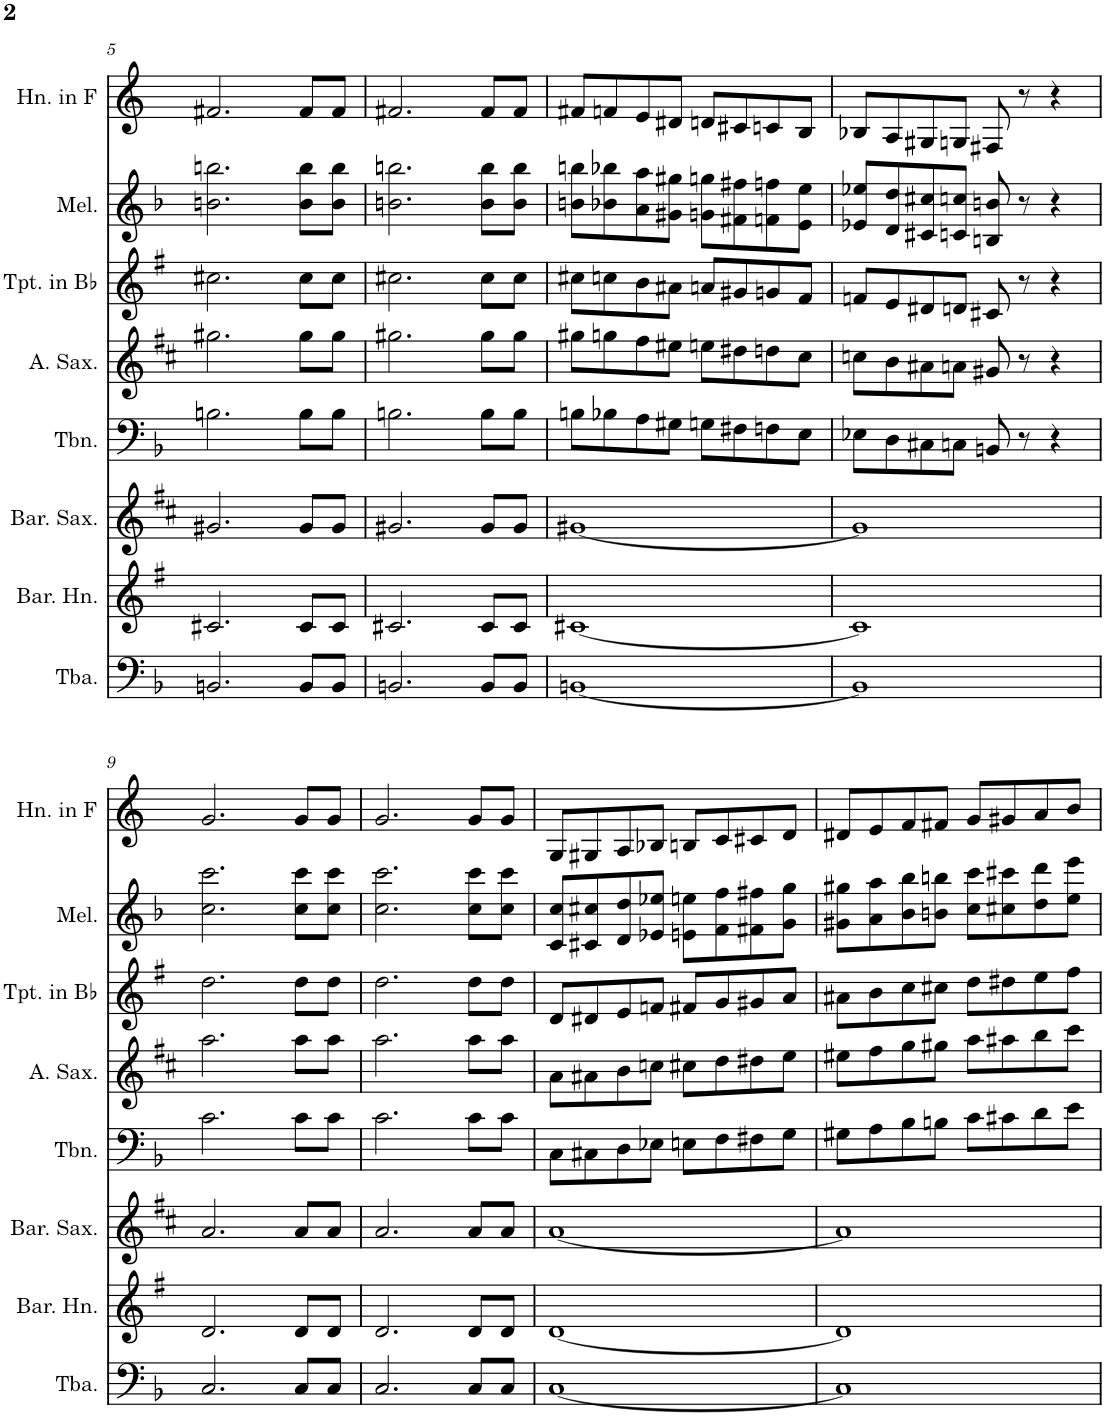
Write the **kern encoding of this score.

**kern	**kern	**kern	**kern	**kern	**kern	**kern	**kern
*part8	*part7	*part6	*part5	*part4	*part3	*part2	*part1
*staff8	*staff7	*staff6	*staff5	*staff4	*staff3	*staff2	*staff1
*I"Tuba	*I"Baritone Horn	*I"Baritone Saxophone	*I"Trombone	*I"Alto Saxophone	*I"Trumpet in Bb	*I"Melodica	*I"Horn in F
*I'Tba.	*I'Bar. Hn.	*I'Bar. Sax.	*I'Tbn.	*I'A. Sax.	*I'Tpt. in Bb	*I'Mel.	*I'Hn. in F
!!LO:PB:g=z
*clefF4	*clefG2	*clefG2	*clefF4	*clefG2	*clefG2	*clefG2	*clefG2
*	*Trd4c7	*Trd12c21	*	*Trd5c9	*Trd1c2	*	*Trd4c7
*k[b-]	*k[f#]	*k[f#c#]	*k[b-]	*k[f#c#]	*k[f#]	*k[b-]	*k[]
*M2/2	*M2/2	*M2/2	*M2/2	*M2/2	*M2/2	*M2/2	*M2/2
*met(c|)	*met(c|)	*met(c|)	*met(c|)	*met(c|)	*met(c|)	*met(c|)	*met(c|)
=5	=5	=5	=5	=5	=5	=5	=5
2.BBn/	2.c#X/	2.g#X/	2.Bn\	2.gg#X\	2.cc#X\	2.bn\ 2.bbn\	2.f#X/
8BB/L	8c#/L	8g#/L	8B\L	8gg#\L	8cc#\L	8b\ 8bb\L	8f#/L
8BB/J	8c#/J	8g#/J	8B\J	8gg#\J	8cc#\J	8b\ 8bb\J	8f#/J
=6	=6	=6	=6	=6	=6	=6	=6
2.BBn/	2.c#X/	2.g#X/	2.Bn\	2.gg#X\	2.cc#X\	2.bn\ 2.bbn\	2.f#X/
8BB/L	8c#/L	8g#/L	8B\L	8gg#\L	8cc#\L	8b\ 8bb\L	8f#/L
8BB/J	8c#/J	8g#/J	8B\J	8gg#\J	8cc#\J	8b\ 8bb\J	8f#/J
=7	=7	=7	=7	=7	=7	=7	=7
[1BBn	[1c#X	[1g#X	8Bn\L	8gg#X\L	8cc#X\L	8bn\ 8bbn\L	8f#X/L
.	.	.	8B-X\	8ggn\	8ccn\	8b-X\ 8bb-X\	8fn/
.	.	.	8A\	8ff#\	8b\	8a\ 8aa\	8e/
.	.	.	8G#X\J	8ee#X\J	8a#X\J	8g#X\ 8gg#X\J	8d#X/J
.	.	.	8Gn\L	8een\L	8an/L	8gn\ 8ggn\L	8dn/L
.	.	.	8F#X\	8dd#X\	8g#X/	8f#X\ 8ff#X\	8c#X/
.	.	.	8Fn\	8ddn\	8gn/	8fn\ 8ffn\	8cn/
.	.	.	8E\J	8cc#\J	8f#/J	8e\ 8ee\J	8B/J
=8	=8	=8	=8	=8	=8	=8	=8
1BB]	1c#]	1g#]	8E-X\L	8ccn\L	8fn/L	8e-X/ 8ee-X/L	8B-X/L
.	.	.	8D\	8b\	8e/	8d/ 8dd/	8A/
.	.	.	8C#X\	8a#X\	8d#X/	8c#X/ 8cc#X/	8G#X/
.	.	.	8Cn\J	8an\J	8dn/J	8cn/ 8ccn/J	8Gn/J
.	.	.	8BBn/	8g#X/	8c#X/	8Bn/ 8bn/	8F#X/
.	.	.	8r	8r	8r	8r	8r
.	.	.	4r	4r	4r	4r	4r
!!LO:LB:g=z
=9	=9	=9	=9	=9	=9	=9	=9
2.C/	2.d/	2.a/	2.c\	2.aa\	2.dd\	2.cc\ 2.ccc\	2.g/
8C/L	8d/L	8a/L	8c\L	8aa\L	8dd\L	8cc\ 8ccc\L	8g/L
8C/J	8d/J	8a/J	8c\J	8aa\J	8dd\J	8cc\ 8ccc\J	8g/J
=10	=10	=10	=10	=10	=10	=10	=10
2.C/	2.d/	2.a/	2.c\	2.aa\	2.dd\	2.cc\ 2.ccc\	2.g/
8C/L	8d/L	8a/L	8c\L	8aa\L	8dd\L	8cc\ 8ccc\L	8g/L
8C/J	8d/J	8a/J	8c\J	8aa\J	8dd\J	8cc\ 8ccc\J	8g/J
=11	=11	=11	=11	=11	=11	=11	=11
[1C	[1d	[1a	8C\L	8a\L	8d/L	8c/ 8cc/L	8G/L
.	.	.	8C#X\	8a#X\	8d#X/	8c#X/ 8cc#X/	8G#X/
.	.	.	8D\	8b\	8e/	8d/ 8dd/	8A/
.	.	.	8E-X\J	8ccn\J	8fn/J	8e-X/ 8ee-X/J	8B-X/J
.	.	.	8En\L	8cc#X\L	8f#X/L	8en\ 8een\L	8Bn/L
.	.	.	8F\	8dd\	8g/	8f\ 8ff\	8c/
.	.	.	8F#X\	8dd#X\	8g#X/	8f#X\ 8ff#X\	8c#X/
.	.	.	8G\J	8ee\J	8a/J	8g\ 8gg\J	8d/J
=12	=12	=12	=12	=12	=12	=12	=12
1C]	1d]	1a]	8G#X\L	8ee#X\L	8a#X\L	8g#X\ 8gg#X\L	8d#X/L
.	.	.	8A\	8ff#\	8b\	8a\ 8aa\	8e/
.	.	.	8B-\	8gg\	8cc\	8b-\ 8bb-\	8f/
.	.	.	8Bn\J	8gg#X\J	8cc#X\J	8bn\ 8bbn\J	8f#X/J
.	.	.	8c\L	8aa\L	8dd\L	8cc\ 8ccc\L	8g/L
.	.	.	8c#X\	8aa#X\	8dd#X\	8cc#X\ 8ccc#X\	8g#X/
.	.	.	8d\	8bb\	8ee\	8dd\ 8ddd\	8a/
.	.	.	8e\J	8ccc#\J	8ff#\J	8ee\ 8eee\J	8b/J
=	=	=	=	=	=	=	=
*-	*-	*-	*-	*-	*-	*-	*-
